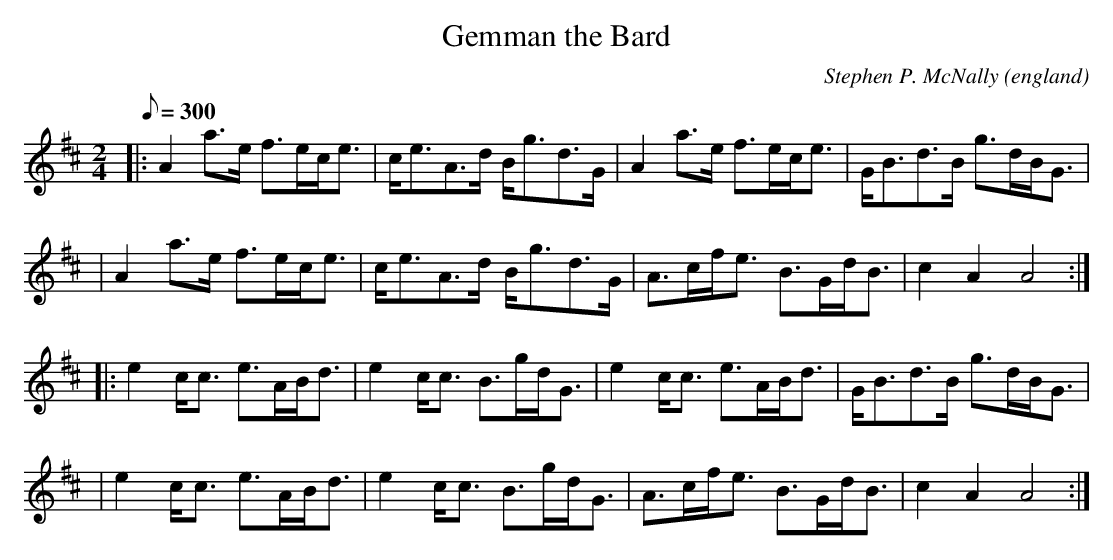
X:1
T:Gemman the Bard
O:england
M:2/4
L:1/8
Q:300
C:Stephen P. McNally
K:D
|:A2a>e f>ec<e|c<eA>d B<gd>G|A2a>e f>ec<e|G<Bd>B g>dB<G|
|A2a>e f>ec<e|c<eA>d B<gd>G|A>cf<e B>Gd<B|c2A2 A4:|
|:e2c<c e>AB<d|e2c<c B>gd<G|e2c<c e>AB<d|G<Bd>B g>dB<G|
|e2c<c e>AB<d|e2c<c B>gd<G|A>cf<e B>Gd<B|c2A2 A4:|
